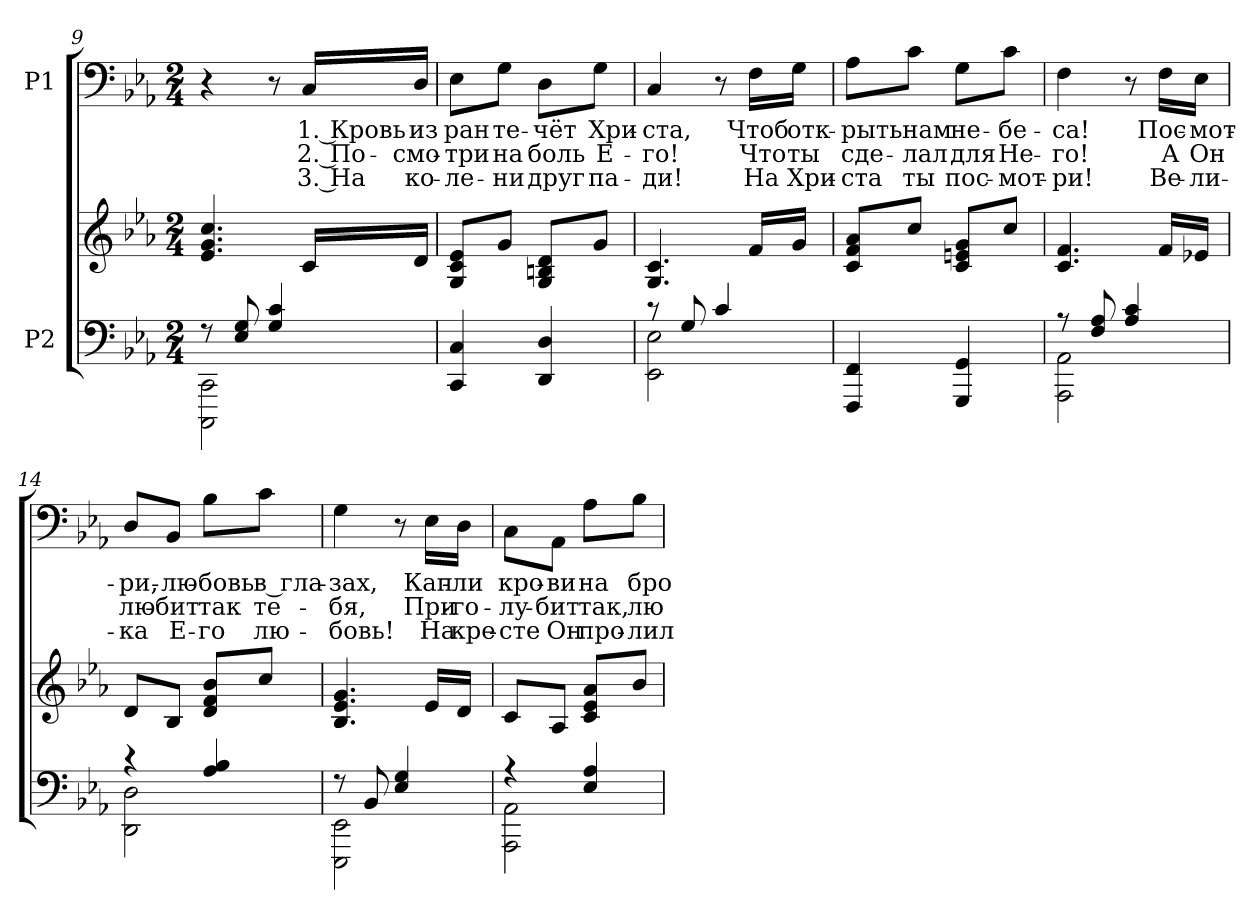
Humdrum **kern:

**kern	**kern	**kern	**text	**text	**text
*part2	*part2	*part1	*part1	*part1	*part1
*staff3	*staff2	*staff1	*staff1	*staff1	*staff1
*I"P2	*	*I"P1	*	*	*
!!LO:LB:g=z
*clefF4	*clefG2	*clefF4	*	*	*
*k[b-e-a-]	*k[b-e-a-]	*k[b-e-a-]	*	*	*
*c:	*c:	*c:	*	*	*
*M2/4	*M2/4	*M2/4	*	*	*
=9	=9	=9	=9	=9	=9
*^	*	*	*	*	*
8r	2CCCi\ 2CCi	4.e-i/ 4.gi 4.cci	4r	.	.	.
8E-i/ 8Gi	.	.	.	.	.	.
4Gi/ 4ci	.	.	8r	.	.	.
!	!	!	!	!LO:LY:b:color=#000000	!LO:LY:b:color=#000000	!LO:LY:b:color=#000000
.	.	16ci/LL	16Ci/LL	1. Кровь	2. По-	3. На
!	!	!	!	!LO:LY:b:color=#000000	!LO:LY:b:color=#000000	!LO:LY:b:color=#000000
.	.	16di/JJ	16Di/JJ	из	-смо-	ко-
*v	*v	*	*	*	*	*
=10	=10	=10	=10	=10	=10
!	!	!	!LO:LY:b:color=#000000	!LO:LY:b:color=#000000	!LO:LY:b:color=#000000
4CCi/ 4Ci	8Gi/ 8ci 8e-iL	8E-i\L	ран	-три	-ле-
!	!	!	!LO:LY:b:color=#000000	!LO:LY:b:color=#000000	!LO:LY:b:color=#000000
.	8gi/J	8Gi\J	те-	на	-ни
!	!	!	!LO:LY:b:color=#000000	!LO:LY:b:color=#000000	!LO:LY:b:color=#000000
4DDi/ 4Di	8Gi/ 8Bni 8diL	8Di\L	-чёт	боль	друг
!	!	!	!LO:LY:b:color=#000000	!LO:LY:b:color=#000000	!LO:LY:b:color=#000000
.	8gi/J	8Gi\J	Хри-	Е-	па-
=11	=11	=11	=11	=11	=11
*^	*	*	*	*	*
!	!	!	!	!LO:LY:b:color=#000000	!LO:LY:b:color=#000000	!LO:LY:b:color=#000000
8r	2EE-i\ 2E-i	4.Gi/ 4.ci	4Ci/	-ста,	-го!	-ди!
8Gi/	.	.	.	.	.	.
4ci/	.	.	8r	.	.	.
!	!	!	!	!LO:LY:b:color=#000000	!LO:LY:b:color=#000000	!LO:LY:b:color=#000000
.	.	16fi/LL	16Fi\LL	Чтоб	Что	На
!	!	!	!	!LO:LY:b:color=#000000	!LO:LY:b:color=#000000	!LO:LY:b:color=#000000
.	.	16gi/JJ	16Gi\JJ	отк-	ты	Хри-
*v	*v	*	*	*	*	*
=12	=12	=12	=12	=12	=12
!	!	!	!LO:LY:b:color=#000000	!LO:LY:b:color=#000000	!LO:LY:b:color=#000000
4FFFi/ 4FFi	8ci/ 8fi 8a-iL	8A-i\L	-рыть	сде-	-ста
!	!	!	!LO:LY:b:color=#000000	!LO:LY:b:color=#000000	!LO:LY:b:color=#000000
.	8cci/J	8ci\J	нам	-лал	ты
!	!	!	!LO:LY:b:color=#000000	!LO:LY:b:color=#000000	!LO:LY:b:color=#000000
4GGGi/ 4GGi	8ci/ 8eni 8giL	8Gi\L	не-	для	пос-
!	!	!	!LO:LY:b:color=#000000	!LO:LY:b:color=#000000	!LO:LY:b:color=#000000
.	8cci/J	8ci\J	-бе-	Не-	-мот-
=13	=13	=13	=13	=13	=13
*^	*	*	*	*	*
!	!	!	!	!LO:LY:b:color=#000000	!LO:LY:b:color=#000000	!LO:LY:b:color=#000000
8r	2AAA-i\ 2AA-i	4.ci/ 4.fi	4Fi\	-са!	-го!	-ри!
8Fi/ 8A-i	.	.	.	.	.	.
4A-i/ 4ci	.	.	8r	.	.	.
!	!	!	!	!LO:LY:b:color=#000000	!LO:LY:b:color=#000000	!LO:LY:b:color=#000000
.	.	16fi/LL	16Fi\LL	Пос-	А	Ве-
!	!	!	!	!LO:LY:b:color=#000000	!LO:LY:b:color=#000000	!LO:LY:b:color=#000000
.	.	16e-Xi/JJ	16E-i\JJ	-мот-	Он	-ли-
!!LO:LB:g=z
=14	=14	=14	=14	=14	=14	=14
!	!	!	!	!LO:LY:b:color=#000000	!LO:LY:b:color=#000000	!LO:LY:b:color=#000000
4r	2DDi\ 2Di	8di/L	8Di/L	-ри,-	лю-	-ка
!	!	!	!	!LO:LY:b:color=#000000	!LO:LY:b:color=#000000	!LO:LY:b:color=#000000
.	.	8B-i/J	8BB-i/J	-лю-	-бит	Е-
!	!	!	!	!LO:LY:b:color=#000000	!LO:LY:b:color=#000000	!LO:LY:b:color=#000000
4A-i/ 4B-i	.	8di/ 8fi 8b-iL	8B-i\L	-бовь	так	-го
!	!	!	!	!LO:LY:b:color=#000000	!LO:LY:b:color=#000000	!LO:LY:b:color=#000000
.	.	8cci/J	8ci\J	в гла-	те-	лю-
=15	=15	=15	=15	=15	=15	=15
!	!	!	!	!LO:LY:b:color=#000000	!LO:LY:b:color=#000000	!LO:LY:b:color=#000000
8r	2EEE-i\ 2EE-i	4.B-i/ 4.e-i 4.gi	4Gi\	-зах,	-бя,	-бовь!
8BB-i/	.	.	.	.	.	.
4E-i/ 4Gi	.	.	8r	.	.	.
!	!	!	!	!LO:LY:b:color=#000000	!LO:LY:b:color=#000000	!LO:LY:b:color=#000000
.	.	16e-i/LL	16E-i\LL	Кап-	При-	На
!	!	!	!	!LO:LY:b:color=#000000	!LO:LY:b:color=#000000	!LO:LY:b:color=#000000
.	.	16di/JJ	16Di\JJ	-ли	-го-	кре-
=16	=16	=16	=16	=16	=16	=16
!	!	!	!	!LO:LY:b:color=#000000	!LO:LY:b:color=#000000	!LO:LY:b:color=#000000
4r	2AAA-i\ 2AA-i	8ci/L	8Ci\L	кро-	-лу-	-сте
!	!	!	!	!LO:LY:b:color=#000000	!LO:LY:b:color=#000000	!LO:LY:b:color=#000000
.	.	8A-i/J	8AA-i\J	-ви	-бит	Он
!	!	!	!	!LO:LY:b:color=#000000	!LO:LY:b:color=#000000	!LO:LY:b:color=#000000
4E-i/ 4A-i	.	8ci/ 8e-i 8a-iL	8A-i\L	на	так,	про-
!	!	!	!	!LO:LY:b:color=#000000	!LO:LY:b:color=#000000	!LO:LY:b:color=#000000
.	.	8b-i/J	8B-i\J	бро-	лю-	-лил
*v	*v	*	*	*	*	*
=	=	=	=	=	=
*-	*-	*-	*-	*-	*-
